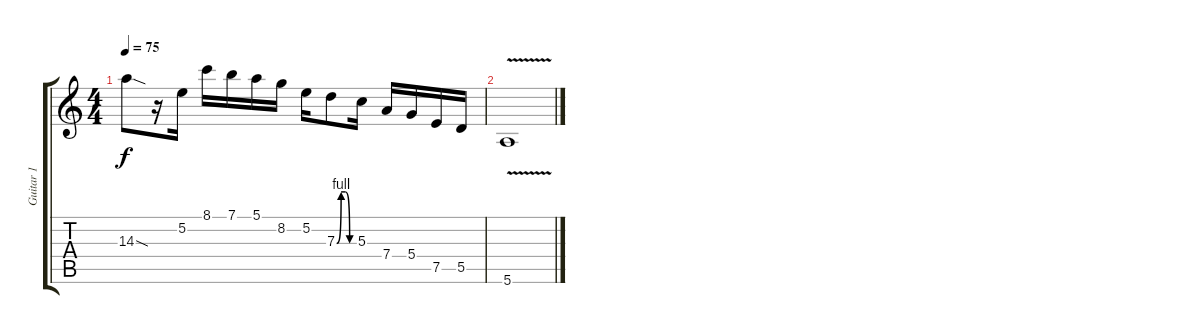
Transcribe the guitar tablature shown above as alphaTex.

\track ("Guitar 1" "Guitar 1") {instrument electricguitarjazz}
\staff {score tabs}
\tuning (E4 B3 G3 D3 A2 E2) {hide}
\ts (4 4)
\tempo 75
\clef g2
\ks c
14.3{sod}.8{dy f} r.16 5.2.16 8.1.16 7.1.16 5.1.16 8.2.16 5.2.16 7.3{be (custom 0 0 15 4 30 4 45 0 60 0)}.8 5.3.16 7.4.16 5.4.16 7.5.16 5.5.16 |
5.6{v}.1
